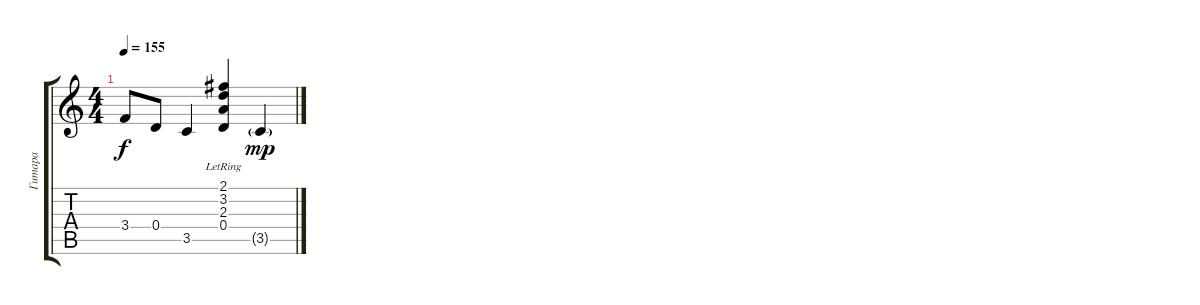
\track ("Гитара" "Гитара") {instrument acousticguitarsteel}
\staff {score tabs}
\tuning (E4 B3 G3 D3 A2 E2) {hide}
\ts (4 4)
\tempo 155
\clef g2
\ks c
3.4.8{dy f} 0.4.8 3.5.4 (2.1{lr} 3.2{lr} 2.3{lr} 0.4{lr}).4 3.5{g}.4{dy mp}
